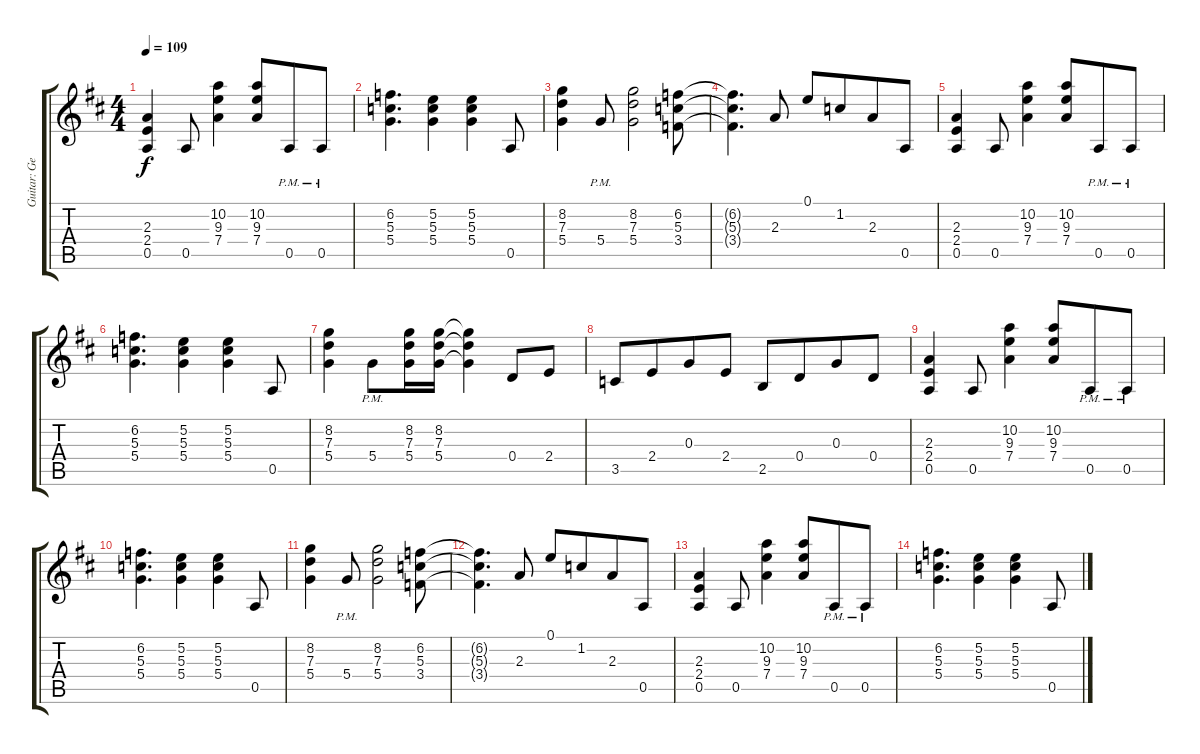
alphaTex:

\track ("Guitar: George" "Guitar: Ge") {instrument distortionguitar}
\staff {score tabs}
\tuning (E4 B3 G3 D3 A2 E2) {hide}
\ts (4 4)
\tempo 109
\clef g2
\ks d
(2.3 2.4 0.5).4{dy f} 0.5.8 (10.2 9.3 7.4).4 (10.2 9.3 7.4).8{beam merge} 0.5{pm}.8 0.5{pm}.8 |
(6.2 5.3 5.4).4{d} (5.2 5.3 5.4).4 (5.2 5.3 5.4).4 0.5.8 |
(8.2 7.3 5.4).4 5.4{pm}.8 (8.2 7.3 5.4).2 (6.2 5.3 3.4).8 |
(6.2{t} 5.3{t} 3.4{t}).4{d} 2.3.8{beam split} 0.1.8 1.2.8{beam merge} 2.3.8 0.5.8 |
(2.3 2.4 0.5).4 0.5.8 (10.2 9.3 7.4).4 (10.2 9.3 7.4).8{beam merge} 0.5{pm}.8 0.5{pm}.8 |
(6.2 5.3 5.4).4{d} (5.2 5.3 5.4).4 (5.2 5.3 5.4).4 0.5.8 |
(8.2 7.3 5.4).4 5.4{pm}.8 (8.2 7.3 5.4).16 (8.2 7.3 5.4).16 (8.2{t} 7.3{t} 5.4{t}).4 0.4.8 2.4.8 |
3.5.8 2.4.8{beam merge} 0.3.8 2.4.8{beam split} 2.5.8 0.4.8{beam merge} 0.3.8 0.4.8 |
(2.3 2.4 0.5).4 0.5.8 (10.2 9.3 7.4).4 (10.2 9.3 7.4).8{beam merge} 0.5{pm}.8 0.5{pm}.8 |
(6.2 5.3 5.4).4{d} (5.2 5.3 5.4).4 (5.2 5.3 5.4).4 0.5.8 |
(8.2 7.3 5.4).4 5.4{pm}.8 (8.2 7.3 5.4).2 (6.2 5.3 3.4).8 |
(6.2{t} 5.3{t} 3.4{t}).4{d} 2.3.8{beam split} 0.1.8 1.2.8{beam merge} 2.3.8 0.5.8 |
(2.3 2.4 0.5).4 0.5.8 (10.2 9.3 7.4).4 (10.2 9.3 7.4).8{beam merge} 0.5{pm}.8 0.5{pm}.8 |
(6.2 5.3 5.4).4{d} (5.2 5.3 5.4).4 (5.2 5.3 5.4).4 0.5.8
